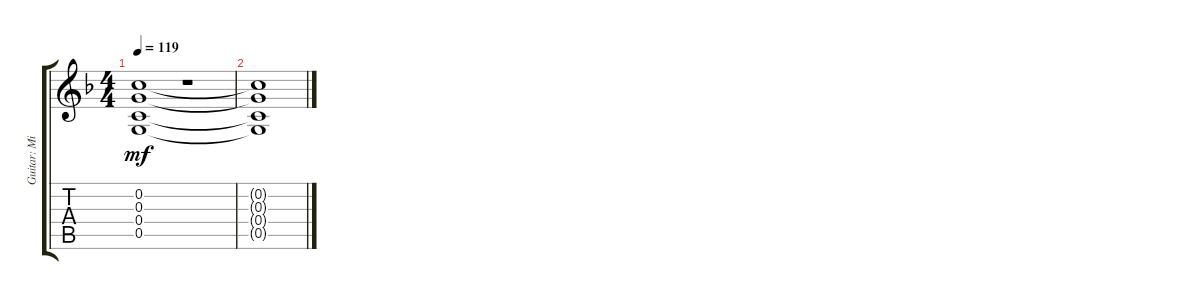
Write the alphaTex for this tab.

\track ("Guitar: Mick" "Guitar: Mi") {instrument distortionguitar}
\staff {score tabs}
\tuning (E4 C4 G3 C3 G2 C2) {hide}
\ts (4 4)
\tempo 119
\clef g2
\ks f
(0.2{t} 0.3{t} 0.4{t} 0.5{t}).1{dy mf} r.1 |
(0.2{t} 0.3{t} 0.4{t} 0.5{t}).1
